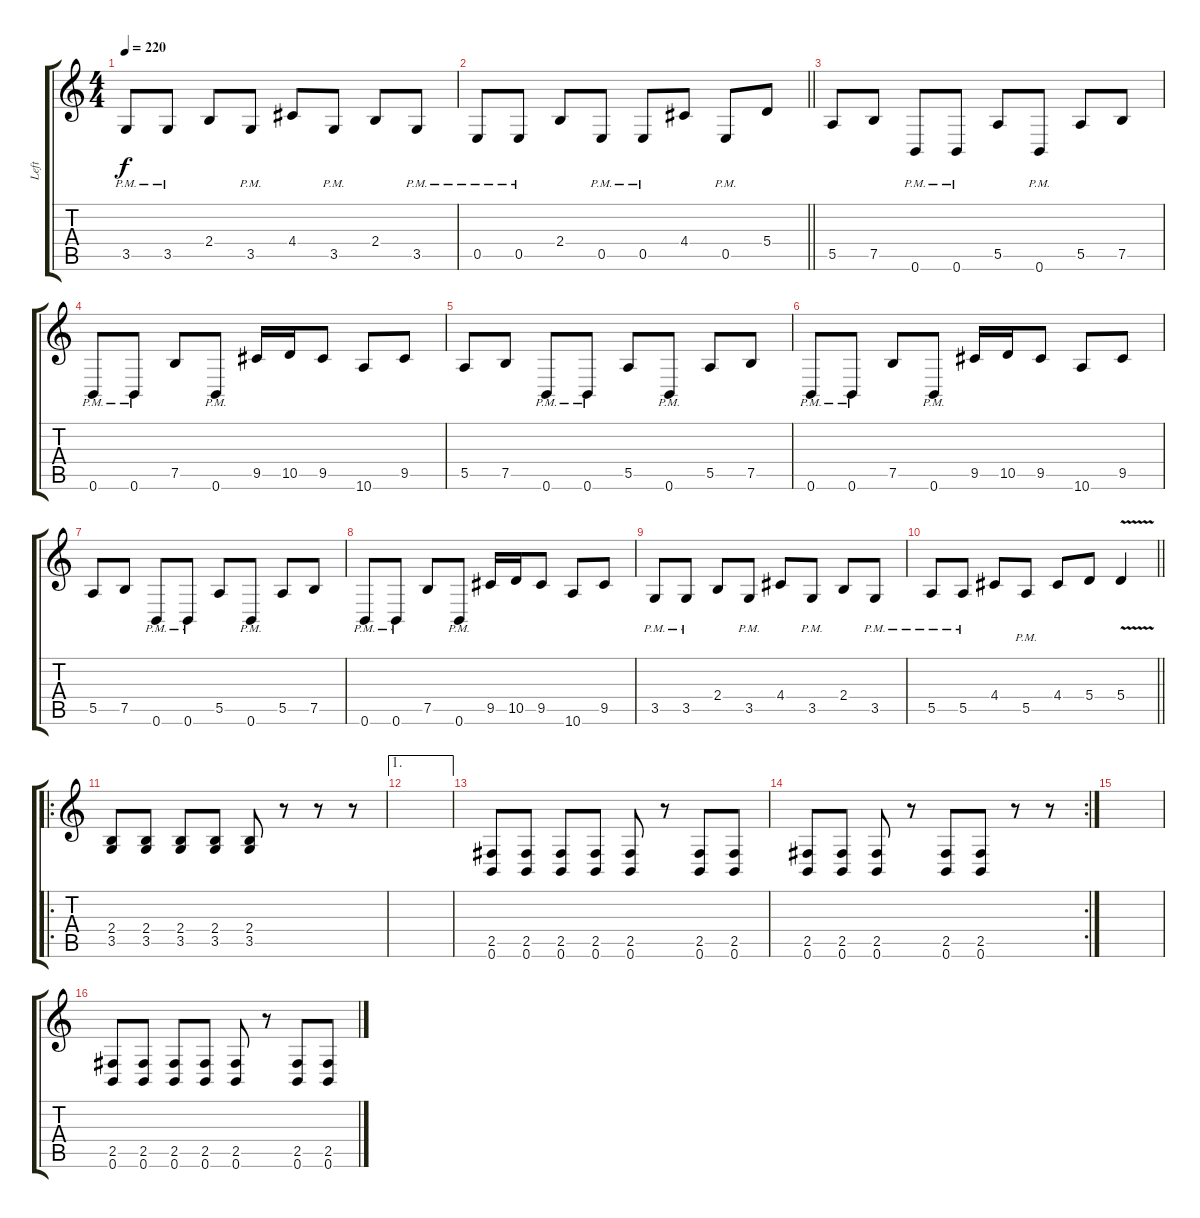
\track ("Left" "Left") {instrument distortionguitar}
\staff {score tabs}
\tuning (B3 Gb3 D3 A2 E2 B1) {hide}
\ts (4 4)
\tempo 220
\clef g2
\ks c
3.5{pm}.8{dy f} 3.5{pm}.8 2.4.8 3.5{pm}.8 4.4.8 3.5{pm}.8 2.4.8 3.5{pm}.8 |
\barLineRight lightlight
0.5{pm}.8 0.5{pm}.8 2.4.8 0.5{pm}.8 0.5{pm}.8 4.4.8 0.5{pm}.8 5.4.8 |
5.5.8 7.5.8 0.6{pm}.8 0.6{pm}.8 5.5.8 0.6{pm}.8 5.5.8 7.5.8 |
0.6{pm}.8 0.6{pm}.8 7.5.8 0.6{pm}.8 9.5.16 10.5.16 9.5.8 10.6.8 9.5.8 |
5.5.8 7.5.8 0.6{pm}.8 0.6{pm}.8 5.5.8 0.6{pm}.8 5.5.8 7.5.8 |
0.6{pm}.8 0.6{pm}.8 7.5.8 0.6{pm}.8 9.5.16 10.5.16 9.5.8 10.6.8 9.5.8 |
5.5.8 7.5.8 0.6{pm}.8 0.6{pm}.8 5.5.8 0.6{pm}.8 5.5.8 7.5.8 |
0.6{pm}.8 0.6{pm}.8 7.5.8 0.6{pm}.8 9.5.16 10.5.16 9.5.8 10.6.8 9.5.8 |
3.5{pm}.8 3.5{pm}.8 2.4.8 3.5{pm}.8 4.4.8 3.5{pm}.8 2.4.8 3.5{pm}.8 |
\barLineRight lightlight
5.5{pm}.8 5.5{pm}.8 4.4.8 5.5{pm}.8 4.4.8 5.4.8 5.4{v}.4 |
\ro
(2.4 3.5).8 (2.4 3.5).8 (2.4 3.5).8 (2.4 3.5).8 (2.4 3.5).8 r.8 r.8 r.8 |
\ae 1
|
(2.5 0.6).8 (2.5 0.6).8 (2.5 0.6).8 (2.5 0.6).8 (2.5 0.6).8 r.8 (2.5 0.6).8 (2.5 0.6).8 |
\rc 2
(2.5 0.6).8 (2.5 0.6).8 (2.5 0.6).8 r.8 (2.5 0.6).8 (2.5 0.6).8 r.8 r.8 |
|
(2.5 0.6).8 (2.5 0.6).8 (2.5 0.6).8 (2.5 0.6).8 (2.5 0.6).8 r.8 (2.5 0.6).8 (2.5 0.6).8
